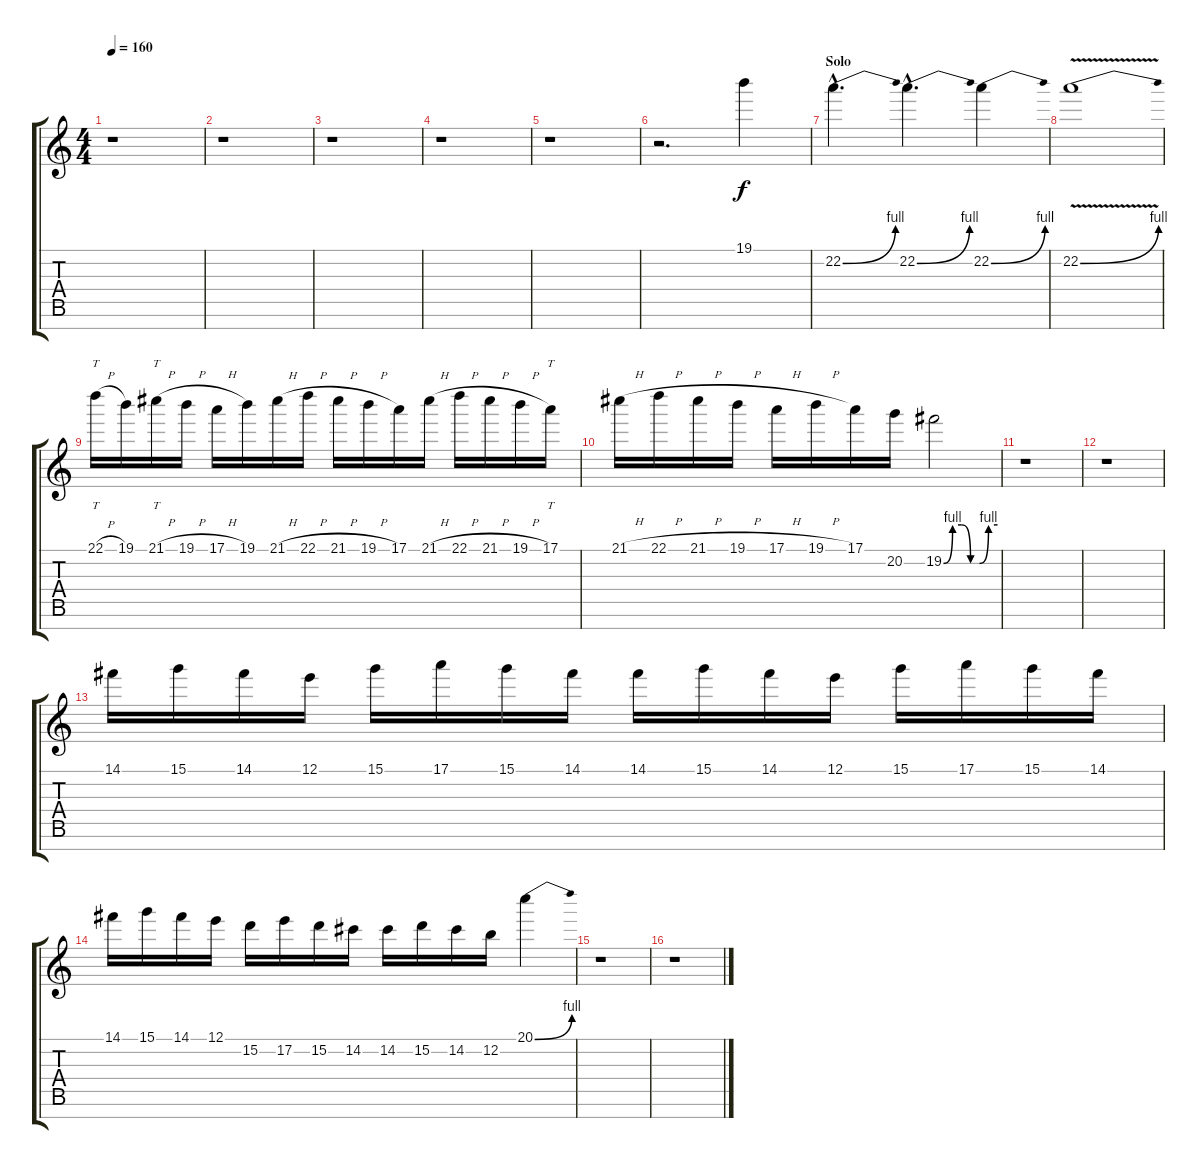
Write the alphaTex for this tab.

\track "" {instrument distortionguitar}
\staff {score tabs}
\tuning (E4 B3 G3 D3 A2 E2 B1) {hide}
\ts (4 4)
\tempo 160
\clef g2
\ks c
r.1{dy f} |
r.1 |
r.1 |
r.1 |
r.1 |
r.2{d} 19.1.4 |
\section ("" "Solo")
22.2{be (bend 0 0 60 4) hac}.4{d} 22.2{be (bend 0 0 60 4) hac}.4{d} 22.2{be (bend 0 0 60 4)}.4 |
22.2{be (bend 0 0 60 4) v}.1 |
22.1{h}.16{tt} 19.1.16 21.1{h}.16{tt} 19.1{h}.16 17.1{h}.16 19.1.16 21.1{h}.16 22.1{h}.16 21.1{h}.16 19.1{h}.16 17.1.16 21.1{h}.16 22.1{h}.16 21.1{h}.16 19.1{h}.16 17.1.16{tt} |
21.1{h}.16 22.1{h}.16 21.1{h}.16 19.1{h}.16 17.1{h}.16 19.1{h}.16 17.1.16 20.2.16 19.2{be (custom 0 0 10 4 20 4 30 0 40 0 50 4 60 4)}.2 |
r.1 |
r.1 |
14.1.16 15.1.16 14.1.16 12.1.16 15.1.16 17.1.16 15.1.16 14.1.16 14.1.16 15.1.16 14.1.16 12.1.16 15.1.16 17.1.16 15.1.16 14.1.16 |
14.1.16 15.1.16 14.1.16 12.1.16 15.2.16 17.2.16 15.2.16 14.2.16 14.2.16 15.2.16 14.2.16 12.2.16 20.1{be (bend 0 0 60 4)}.4 |
r.1 |
r.1
